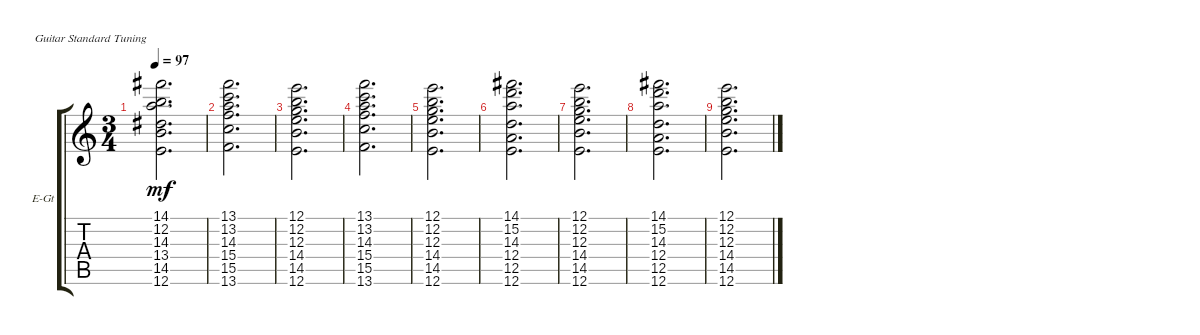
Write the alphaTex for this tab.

\defaultSystemsLayout 4
\bracketExtendMode groupsimilarinstruments
\firstSystemTrackNameOrientation horizontal
\otherSystemsTrackNameOrientation horizontal
\track ("Electric Guitar" "E-Gt") {instrument electricguitarclean}
\staff {score tabs}
\tuning (E4 B3 G3 D3 A2 E2)
\ts (3 4)
\tempo 97
\clef g2
\scale
0.333333
\ks c
(14.1{t} 12.2{t} 14.3{t} 13.4{t} 14.5{t} 12.6{t}).2{d dy mf} |
\scale
0.333333 (13.1 13.2 14.3 15.4 15.5 13.6).2{d} |
\scale
0.333333 (12.1 12.2 12.3 14.4 14.5 12.6).2{d} |
\scale
0.333333 (13.1 13.2 14.3 15.4 15.5 13.6).2{d} |
\scale
0.333333 (12.1 12.2 12.3 14.4 14.5 12.6).2{d} |
\scale
0.333333 (14.1 15.2 14.3 12.4 12.5 12.6).2{d} |
\scale
0.333333 (12.1 12.2 12.3 14.4 14.5 12.6).2{d} |
\scale
0.333333 (14.1 15.2 14.3 12.4 12.5 12.6).2{d} |
(12.1 12.2 12.3 14.4 14.5 12.6).2{d}
